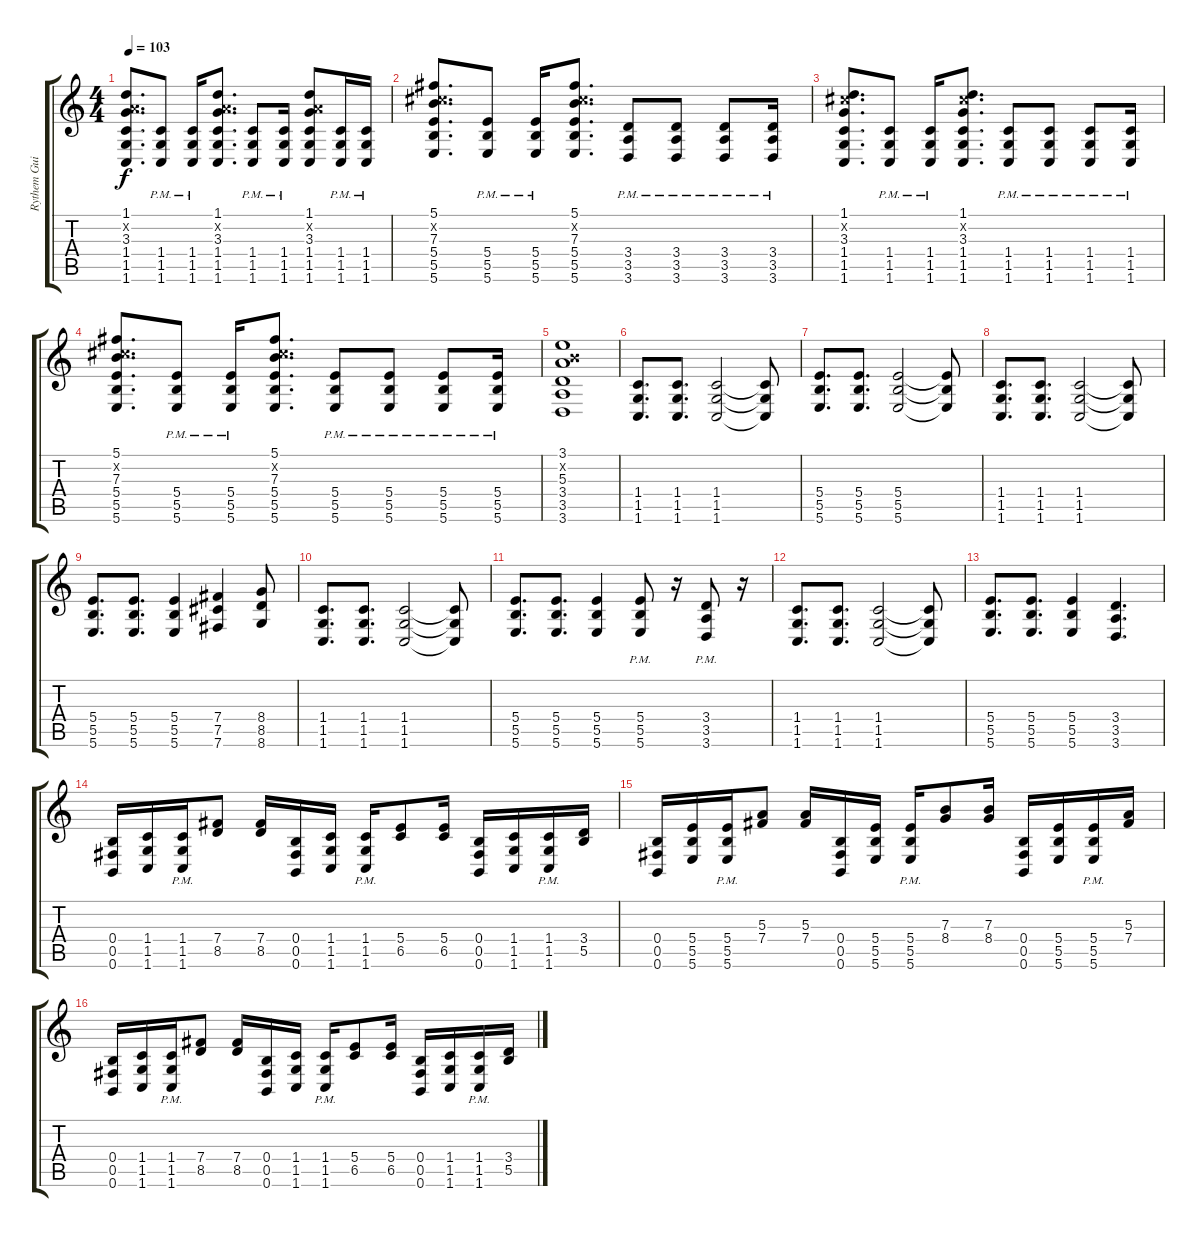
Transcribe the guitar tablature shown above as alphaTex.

\track ("Rythem Guitar" "Rythem Gui") {instrument distortionguitar}
\staff {score tabs}
\tuning (Db4 Ab3 E3 B2 Gb2 B1) {hide}
\ts (4 4)
\tempo 103
\clef g2
\ks c
(1.1 1.2{x} 3.3 1.4 1.5 1.6).8{d dy f} (1.4{pm} 1.5{pm} 1.6{pm}).8 (1.4{pm} 1.5{pm} 1.6{pm}).16 (1.1 1.2{x} 3.3 1.4 1.5 1.6).8{d} (1.4{pm} 1.5{pm} 1.6{pm}).8 (1.4{pm} 1.5{pm} 1.6{pm}).16 (1.1 1.2{x} 3.3 1.4 1.5 1.6).8 (1.4{pm} 1.5{pm} 1.6{pm}).16 (1.4{pm} 1.5{pm} 1.6{pm}).16 |
(5.1 5.2{x} 7.3 5.4 5.5 5.6).8{d} (5.4{pm} 5.5{pm} 5.6{pm}).8 (5.4{pm} 5.5{pm} 5.6{pm}).16 (5.1 5.2{x} 7.3 5.4 5.5 5.6).8{d} (3.4{pm} 3.5{pm} 3.6{pm}).8 (3.4{pm} 3.5{pm} 3.6{pm}).8 (3.4{pm} 3.5{pm} 3.6{pm}).8 (3.4{pm} 3.5{pm} 3.6{pm}).16 |
(1.1 5.2{x} 3.3 1.4 1.5 1.6).8{d} (1.4{pm} 1.5{pm} 1.6{pm}).8 (1.4{pm} 1.5{pm} 1.6{pm}).16 (1.1 5.2{x} 3.3 1.4 1.5 1.6).8{d} (1.4{pm} 1.5{pm} 1.6{pm}).8 (1.4{pm} 1.5{pm} 1.6{pm}).8 (1.4{pm} 1.5{pm} 1.6{pm}).8 (1.4{pm} 1.5{pm} 1.6{pm}).16 |
(5.1 5.2{x} 7.3 5.4 5.5 5.6).8{d} (5.4{pm} 5.5{pm} 5.6{pm}).8 (5.4{pm} 5.5{pm} 5.6{pm}).16 (5.1 5.2{x} 7.3 5.4 5.5 5.6).8{d} (5.4{pm} 5.5{pm} 5.6{pm}).8 (5.4{pm} 5.5{pm} 5.6{pm}).8 (5.4{pm} 5.5{pm} 5.6{pm}).8 (5.4{pm} 5.5{pm} 5.6{pm}).16 |
(3.1 3.2{x} 5.3 3.4 3.5 3.6).1 |
(1.4 1.5 1.6).8{d} (1.4 1.5 1.6).8{d} (1.4 1.5 1.6).2 (1.4{t} 1.5{t} 1.6{t}).8 |
(5.4 5.5 5.6).8{d} (5.4 5.5 5.6).8{d} (5.4 5.5 5.6).2 (5.4{t} 5.5{t} 5.6{t}).8 |
(1.4 1.5 1.6).8{d} (1.4 1.5 1.6).8{d} (1.4 1.5 1.6).2 (1.4{t} 1.5{t} 1.6{t}).8 |
(5.4 5.5 5.6).8{d} (5.4 5.5 5.6).8{d} (5.4 5.5 5.6).4 (7.4 7.5 7.6).4 (8.4 8.5 8.6).8 |
(1.4 1.5 1.6).8{d} (1.4 1.5 1.6).8{d} (1.4 1.5 1.6).2 (1.4{t} 1.5{t} 1.6{t}).8 |
(5.4 5.5 5.6).8{d} (5.4 5.5 5.6).8{d} (5.4 5.5 5.6).4 (5.4{pm} 5.5{pm} 5.6{pm}).8 r.16 (3.4{pm} 3.5{pm} 3.6{pm}).8 r.16 |
(1.4 1.5 1.6).8{d} (1.4 1.5 1.6).8{d} (1.4 1.5 1.6).2 (1.4{t} 1.5{t} 1.6{t}).8 |
(5.4 5.5 5.6).8{d} (5.4 5.5 5.6).8{d} (5.4 5.5 5.6).4 (3.4 3.5 3.6).4{d} |
(0.4 0.5 0.6).16 (1.4 1.5 1.6).16 (1.4{pm} 1.5{pm} 1.6{pm}).16 (7.4 8.5).8 (7.4 8.5).16 (0.4 0.5 0.6).16 (1.4 1.5 1.6).16 (1.4{pm} 1.5{pm} 1.6{pm}).16 (5.4 6.5).8 (5.4 6.5).16 (0.4 0.5 0.6).16 (1.4 1.5 1.6).16 (1.4{pm} 1.5{pm} 1.6{pm}).16 (3.4 5.5).16 |
(0.4 0.5 0.6).16 (5.4 5.5 5.6).16 (5.4{pm} 5.5{pm} 5.6{pm}).16 (5.3 7.4).8 (5.3 7.4).16 (0.4 0.5 0.6).16 (5.4 5.5 5.6).16 (5.4{pm} 5.5{pm} 5.6{pm}).16 (7.3 8.4).8 (7.3 8.4).16 (0.4 0.5 0.6).16 (5.4 5.5 5.6).16 (5.4{pm} 5.5{pm} 5.6{pm}).16 (5.3 7.4).16 |
(0.4 0.5 0.6).16 (1.4 1.5 1.6).16 (1.4{pm} 1.5{pm} 1.6{pm}).16 (7.4 8.5).8 (7.4 8.5).16 (0.4 0.5 0.6).16 (1.4 1.5 1.6).16 (1.4{pm} 1.5{pm} 1.6{pm}).16 (5.4 6.5).8 (5.4 6.5).16 (0.4 0.5 0.6).16 (1.4 1.5 1.6).16 (1.4{pm} 1.5{pm} 1.6{pm}).16 (3.4 5.5).16
